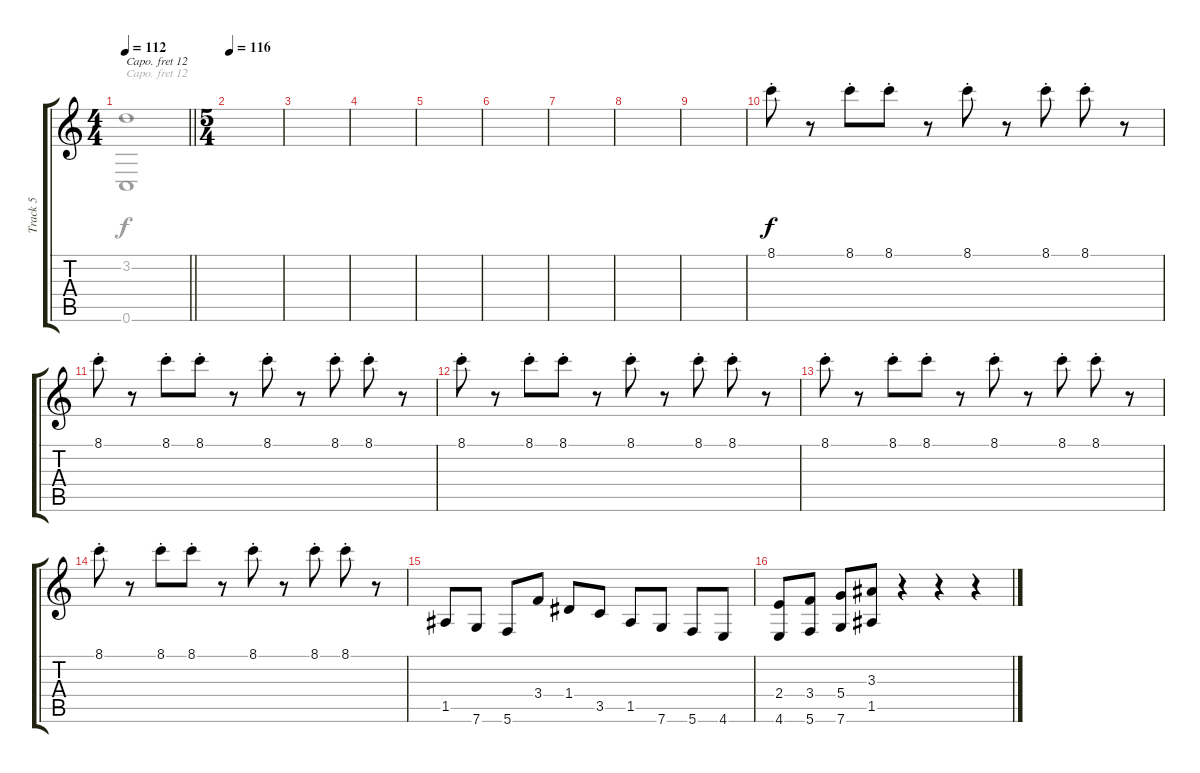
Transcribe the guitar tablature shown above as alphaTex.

\track ("Track 5" "Track 5") {instrument stringensemble1}
\staff {score tabs}
\capo 12
\tuning (E4 B3 G3 D3 A2 C2) {hide}
\voice
\ts (4 4)
\tempo 112
\clef g2
\barLineRight lightlight
\ks c
|
\ts (5 4)
\tempo 116
|
|
|
|
|
|
|
|
8.1{st}.8 r.8 8.1{st}.8 8.1{st}.8 r.8 8.1{st}.8 r.8 8.1{st}.8 8.1{st}.8 r.8 |
8.1{st}.8 r.8 8.1{st}.8 8.1{st}.8 r.8 8.1{st}.8 r.8 8.1{st}.8 8.1{st}.8 r.8 |
8.1{st}.8 r.8 8.1{st}.8 8.1{st}.8 r.8 8.1{st}.8 r.8 8.1{st}.8 8.1{st}.8 r.8 |
8.1{st}.8 r.8 8.1{st}.8 8.1{st}.8 r.8 8.1{st}.8 r.8 8.1{st}.8 8.1{st}.8 r.8 |
8.1{st}.8 r.8 8.1{st}.8 8.1{st}.8 r.8 8.1{st}.8 r.8 8.1{st}.8 8.1{st}.8 r.8 |
1.5.8 7.6.8 5.6.8 3.4.8 1.4.8 3.5.8 1.5.8 7.6.8 5.6.8 4.6.8 |
(2.4 4.6).8 (3.4 5.6).8 (5.4 7.6).8 (3.3 1.5).8 r.4 r.4 r.4
\voice
\clef g2
\ottava regular
\simile none
\barLineRight lightlight
\ks c
(3.2 0.6).1{dy f} |
|
|
|
|
|
|
|
|
|
|
|
|
|
|
